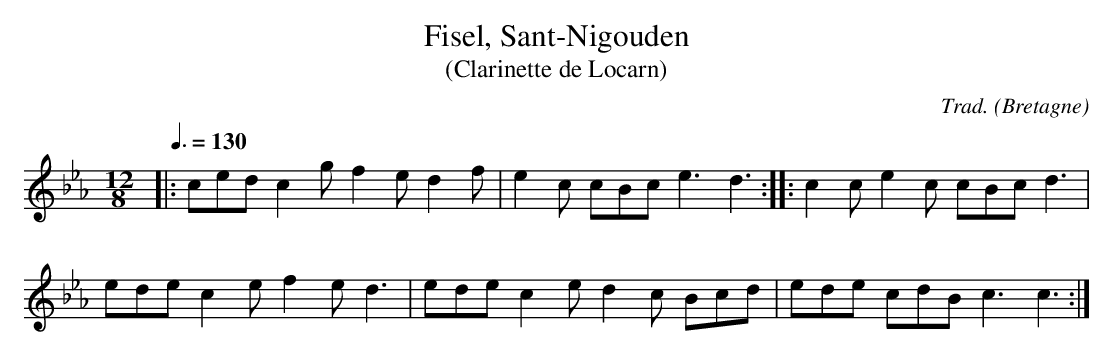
X:1
T:Fisel, Sant-Nigouden
T:(Clarinette de Locarn)
C:Trad.
O:Bretagne
M:12/8
L:1/8
Q:3/8=130
K:Eb
|: ced c2g f2e d2f | e2c cBc e3 d3 :: c2c e2c cBc d3 |
ede c2e f2e d3 | ede c2e d2c Bcd | ede cdB c3 c3 :|
